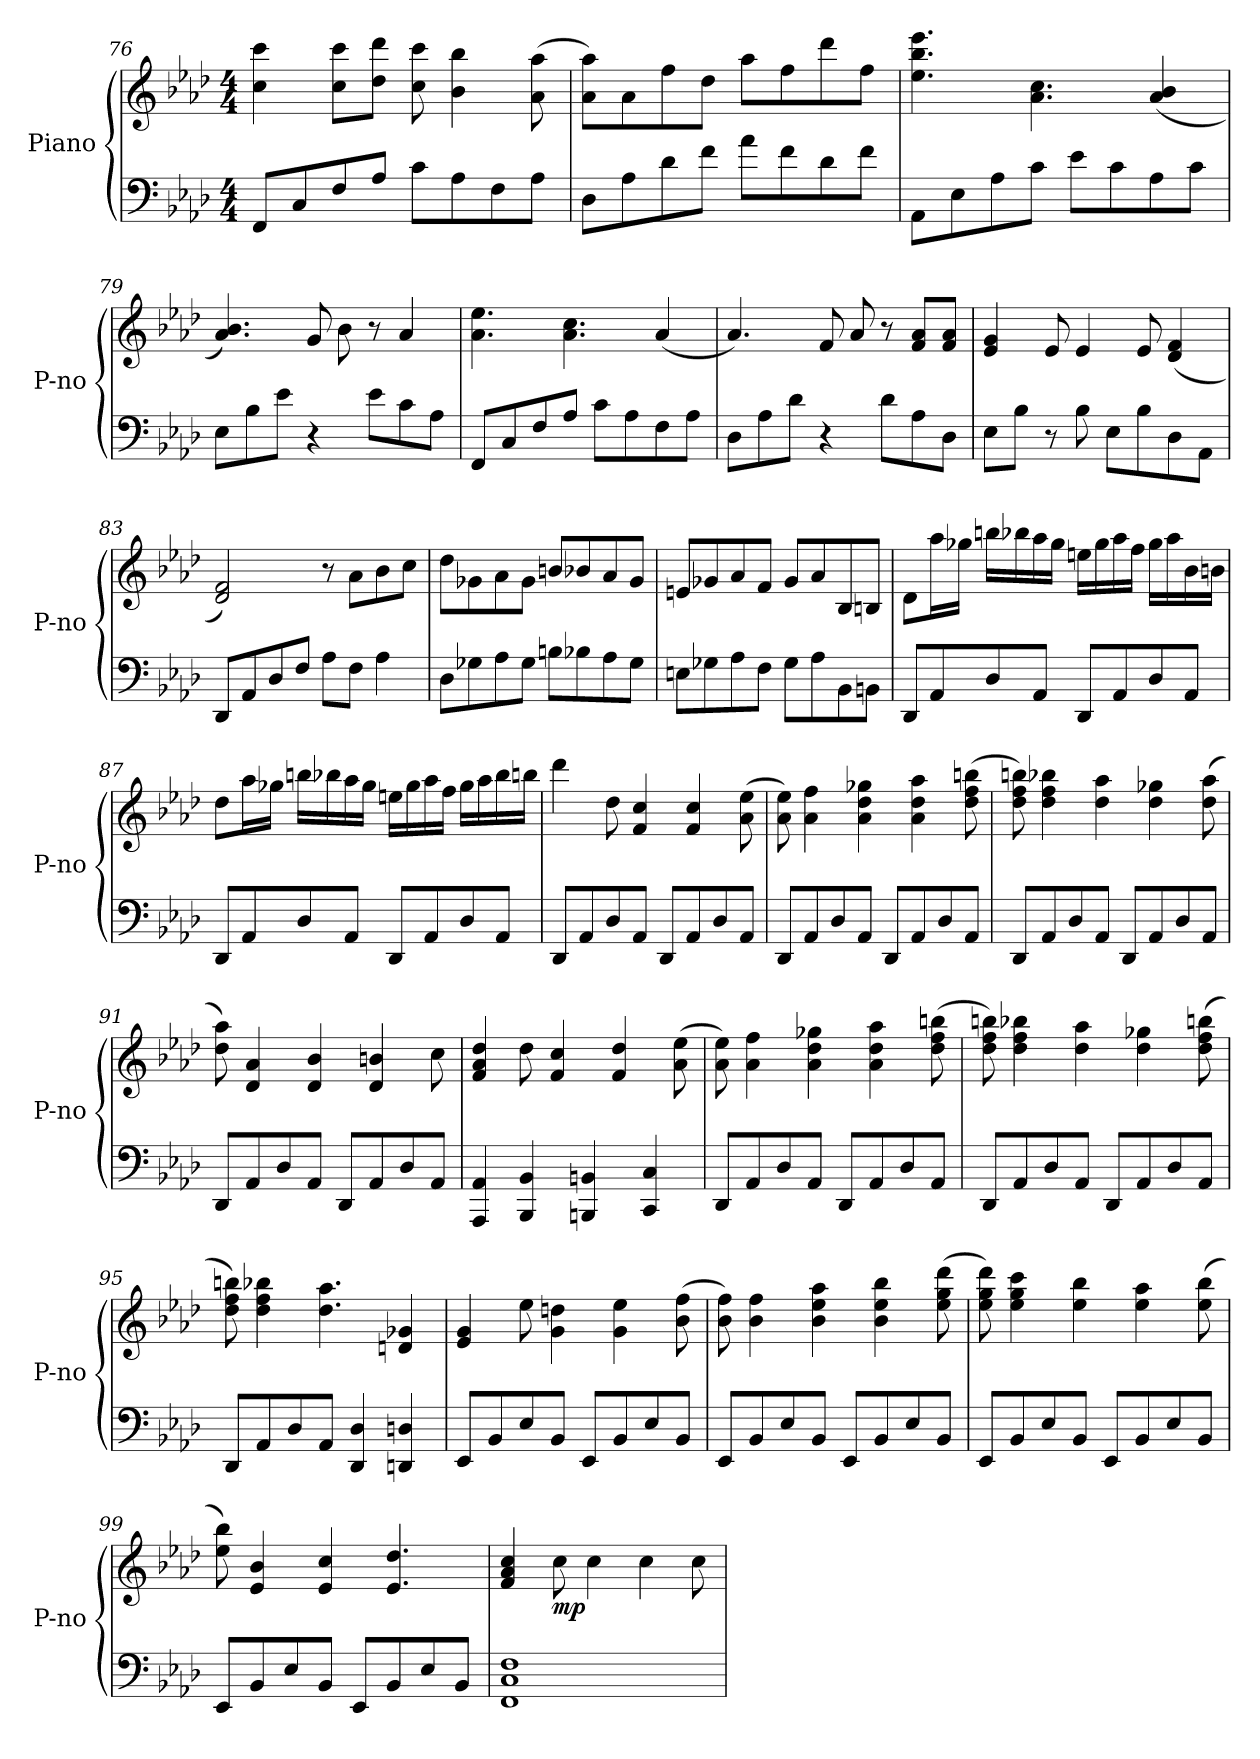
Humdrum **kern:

**kern	**kern	**dynam
*part1	*part1	*part1
*staff2	*staff1	*staff1/2
*I"Piano	*	*
*I'P-no	*	*
!!LO:LB:g=z
*clefF4	*clefG2	*
*k[b-e-a-d-]	*k[b-e-a-d-]	*
*M4/4	*M4/4	*
=76	=76	=76
8FF/L	4cc\ 4ccc\	.
8C/	.	.
8F/	8cc\ 8ccc\L	.
8A-/J	8dd-\ 8ddd-\J	.
8c\L	8cc\ 8ccc\	.
8A-\	4b-\ 4bb-\	.
8F\	.	.
8A-\J	(8a-\ 8aa-\	.
=77	=77	=77
8D-\L	8a-\ 8aa-\L)	.
8A-\	8a-\	.
8d-\	8ff\	.
8f\J	8dd-\J	.
8a-\L	8aa-\L	.
8f\	8ff\	.
8d-\	8ddd-\	.
8f\J	8ff\J	.
=78	=78	=78
8AA-\L	4.ee-\ 4.bb-\ 4.eee-\	.
8E-\	.	.
8A-\	.	.
8c\J	4.a-\ 4.cc\	.
8e-\L	.	.
8c\	.	.
8A-\	(4a-/ 4b-/	.
8c\J	.	.
=79	=79	=79
8E-\L	4.a-/ 4.b-/)	.
8B-\	.	.
8e-\J	.	.
4r	8g/	.
.	8b-\	.
8e-\L	8r	.
8c\	4a-/	.
8A-\J	.	.
!!LO:PB:g=z
=80	=80	=80
8FF/L	4.a-\ 4.ee-\	.
8C/	.	.
8F/	.	.
8A-/J	4.a-\ 4.cc\	.
8c\L	.	.
8A-\	.	.
8F\	(4a-/	.
8A-\J	.	.
=81	=81	=81
8D-\L	4.a-/)	.
8A-\	.	.
8d-\J	.	.
4r	8f/	.
.	8a-/	.
8d-\L	8r	.
8A-\	8f/ 8a-/L	.
8D-\J	8f/ 8a-/J	.
=82	=82	=82
8E-\L	4e-/ 4g/	.
8B-\J	.	.
8r	8e-/	.
8B-\	4e-/	.
8E-\L	.	.
8B-\	8e-/	.
8D-\	(4d-/ 4f/	.
8AA-\J	.	.
=83	=83	=83
8DD-/L	2d-/ 2f/)	.
8AA-/	.	.
8D-/	.	.
8F/J	.	.
8A-\L	8r	.
8F\J	8a-\L	.
4A-\	8b-\	.
.	8cc\J	.
!!LO:LB:g=z
=84	=84	=84
8D-\L	8dd-\L	.
8G-X\	8g-X\	.
8A-\	8a-\	.
8G-\J	8g-\J	.
8Bn\L	8bn/L	.
8B-X\	8b-X/	.
8A-\	8a-/	.
8G-\J	8g-/J	.
=85	=85	=85
8En\L	8en/L	.
8G-X\	8g-X/	.
8A-\	8a-/	.
8F\J	8f/J	.
8G-\L	8g-/L	.
8A-\	8a-/	.
8BB-\	8B-/	.
8BBn\J	8Bn/J	.
=86	=86	=86
8DD-/L	8d-\L	.
8AA-/	16aa-\L	.
.	16gg-X\JJ	.
8D-/	16bbn\LL	.
.	16bb-X\	.
8AA-/J	16aa-\	.
.	16gg-\JJ	.
8DD-/L	16een\LL	.
.	16gg-\	.
8AA-/	16aa-\	.
.	16ff\JJ	.
8D-/	16gg-\LL	.
.	16aa-\	.
8AA-/J	16b-\	.
.	16bn\JJ	.
!!LO:LB:g=z
=87	=87	=87
8DD-/L	8dd-\L	.
8AA-/	16aa-\L	.
.	16gg-X\JJ	.
8D-/	16bbn\LL	.
.	16bb-X\	.
8AA-/J	16aa-\	.
.	16gg-\JJ	.
8DD-/L	16een\LL	.
.	16gg-\	.
8AA-/	16aa-\	.
.	16ff\JJ	.
8D-/	16gg-\LL	.
.	16aa-\	.
8AA-/J	16bb-\	.
.	16bbn\JJ	.
=88	=88	=88
8DD-/L	4ddd-\	.
8AA-/	.	.
8D-/	8dd-\	.
8AA-/J	4f/ 4cc/	.
8DD-/L	.	.
8AA-/	4f/ 4cc/	.
8D-/	.	.
8AA-/J	(8a-\ 8ee-\	.
=89	=89	=89
8DD-/L	8a-\ 8ee-\)	.
8AA-/	4a-\ 4ff\	.
8D-/	.	.
8AA-/J	4a-\ 4dd-\ 4gg-X\	.
8DD-/L	.	.
8AA-/	4a-\ 4dd-\ 4aa-\	.
8D-/	.	.
8AA-/J	(8dd-\ 8ff\ 8bbn\	.
!!LO:LB:g=z
=90	=90	=90
8DD-/L	8dd-\ 8ff\ 8bbn\)	.
8AA-/	4dd-\ 4ff\ 4bb-X\	.
8D-/	.	.
8AA-/J	4dd-\ 4aa-\	.
8DD-/L	.	.
8AA-/	4dd-\ 4gg-X\	.
8D-/	.	.
8AA-/J	(8dd-\ 8aa-\	.
=91	=91	=91
8DD-/L	8dd-\ 8aa-\)	.
8AA-/	4d-/ 4a-/	.
8D-/	.	.
8AA-/J	4d-/ 4b-/	.
8DD-/L	.	.
8AA-/	4d-/ 4bn/	.
8D-/	.	.
8AA-/J	8cc\	.
=92	=92	=92
4AAA-/ 4AA-/	4f/ 4a-/ 4dd-/	.
4BBB-/ 4BB-/	8dd-\	.
.	4f/ 4cc/	.
4BBBn/ 4BBn/	.	.
.	4f/ 4dd-/	.
4CC/ 4C/	.	.
.	(8a-\ 8ee-\	.
=93	=93	=93
8DD-/L	8a-\ 8ee-\)	.
8AA-/	4a-\ 4ff\	.
8D-/	.	.
8AA-/J	4a-\ 4dd-\ 4gg-X\	.
8DD-/L	.	.
8AA-/	4a-\ 4dd-\ 4aa-\	.
8D-/	.	.
8AA-/J	(8dd-\ 8ff\ 8bbn\	.
=94	=94	=94
8DD-/L	8dd-\ 8ff\ 8bbn\)	.
8AA-/	4dd-\ 4ff\ 4bb-X\	.
8D-/	.	.
8AA-/J	4dd-\ 4aa-\	.
8DD-/L	.	.
8AA-/	4dd-\ 4gg-X\	.
8D-/	.	.
8AA-/J	(8dd-\ 8ff\ 8bbn\	.
!!LO:LB:g=z
=95	=95	=95
8DD-/L	8dd-\ 8ff\ 8bbn\)	.
8AA-/	4dd-\ 4ff\ 4bb-X\	.
8D-/	.	.
8AA-/J	4.dd-\ 4.aa-\	.
4DD-/ 4D-/	.	.
4DDn/ 4Dn/	4dn/ 4g-X/	.
=96	=96	=96
8EE-/L	4e-/ 4g/	.
8BB-/	.	.
8E-/	8ee-\	.
8BB-/J	4g\ 4ddn\	.
8EE-/L	.	.
8BB-/	4g\ 4ee-\	.
8E-/	.	.
8BB-/J	(8b-\ 8ff\	.
=97	=97	=97
8EE-/L	8b-\ 8ff\)	.
8BB-/	4b-\ 4ff\	.
8E-/	.	.
8BB-/J	4b-\ 4ee-\ 4aa-\	.
8EE-/L	.	.
8BB-/	4b-\ 4ee-\ 4bb-\	.
8E-/	.	.
8BB-/J	(8ee-\ 8gg\ 8ddd-\	.
=98	=98	=98
8EE-/L	8ee-\ 8gg\ 8ddd-\)	.
8BB-/	4ee-\ 4gg\ 4ccc\	.
8E-/	.	.
8BB-/J	4ee-\ 4bb-\	.
8EE-/L	.	.
8BB-/	4ee-\ 4aa-\	.
8E-/	.	.
8BB-/J	(8ee-\ 8bb-\	.
=99	=99	=99
8EE-/L	8ee-\ 8bb-\)	.
8BB-/	4e-/ 4b-/	.
8E-/	.	.
8BB-/J	4e-/ 4cc/	.
8EE-/L	.	.
8BB-/	4.e-/ 4.dd-/	.
8E-/	.	.
8BB-/J	.	.
!!LO:LB:g=z
=100	=100	=100
1FF 1C 1F	4f/ 4a-/ 4cc/	.
!	!	!LO:DY:b
.	8cc\	mp
.	4cc\	.
.	4cc\	.
.	8cc\	.
=	=	=
*-	*-	*-
